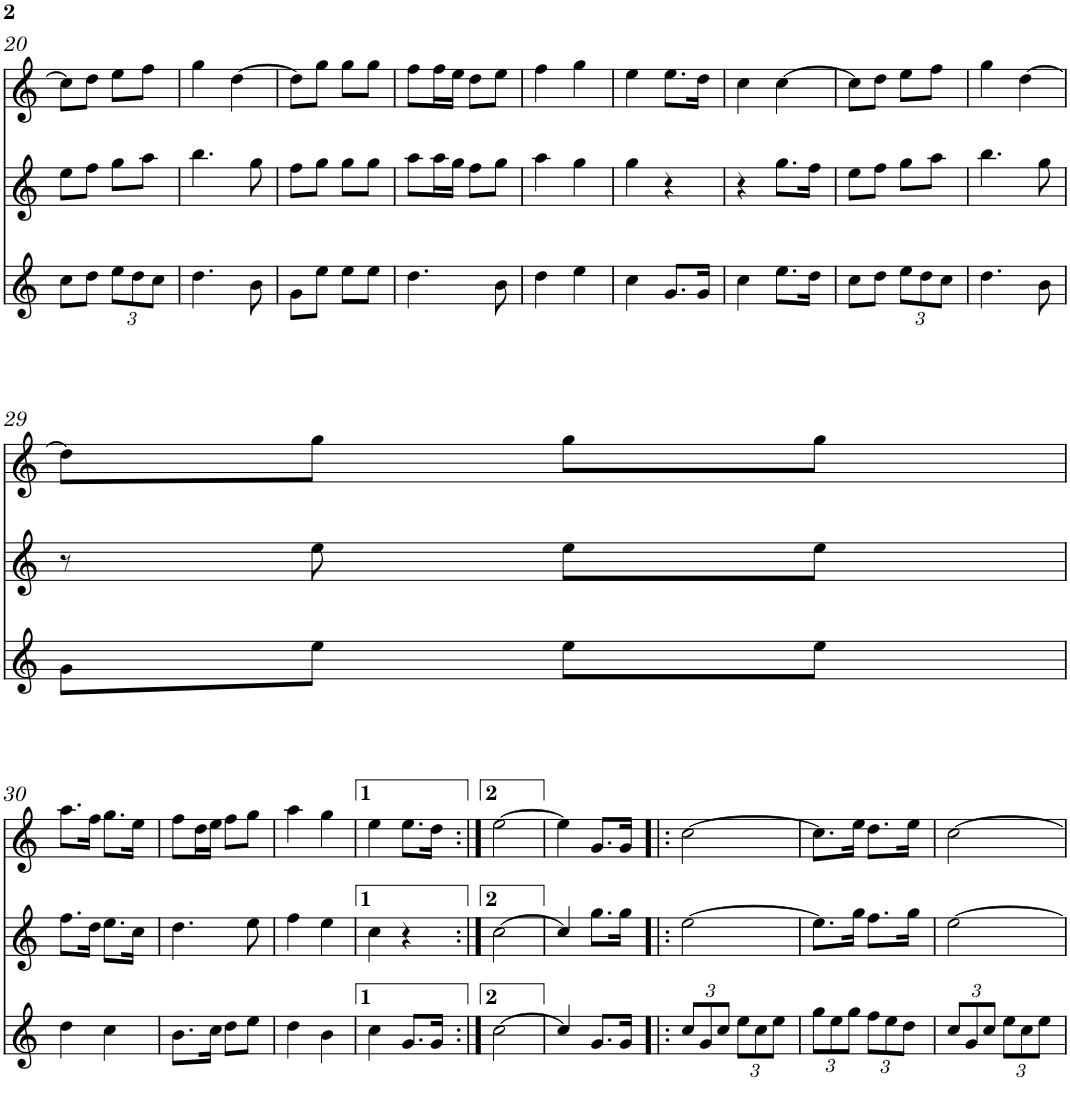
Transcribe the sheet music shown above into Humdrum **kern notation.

**kern	**kern	**kern
*part3	*part2	*part1
*staff3	*staff2	*staff1
*I"Gralla 3	*I"Gralla 2	*I"Gralla 1
!!LO:PB:g=z
*clefG2	*clefG2	*clefG2
*Trd8c14	*	*
*k[]	*k[]	*k[]
*M2/4	*M2/4	*M2/4
=20	=20	=20
8cc\L	8ee\L	8cc\L]
8dd\J	8ff\J	8dd\J
*Xbrackettup	*	*
12ee\L	8gg\L	8ee\L
12dd\	.	.
.	8aa\J	8ff\J
12cc\J	.	.
=21	=21	=21
4.dd\	4.bb\	4gg\
.	.	[4dd\
8b\	8gg\	.
=22	=22	=22
8g\L	8ff\L	8dd\L]
8ee\J	8gg\J	8gg\J
8ee\L	8gg\L	8gg\L
8ee\J	8gg\J	8gg\J
=23	=23	=23
4.dd\	8aa\L	8ff\L
.	16aa\L	16ff\L
.	16gg\JJ	16ee\JJ
.	8ff\L	8dd\L
8b\	8gg\J	8ee\J
=24	=24	=24
4dd\	4aa\	4ff\
4ee\	4gg\	4gg\
=25	=25	=25
4cc\	4gg\	4ee\
8.g/L	4r	8.ee\L
16g/Jk	.	16dd\Jk
=26	=26	=26
4cc\	4r	4cc\
8.ee\L	8.gg\L	[4cc\
16dd\Jk	16ff\Jk	.
=27	=27	=27
8cc\L	8ee\L	8cc\L]
8dd\J	8ff\J	8dd\J
12ee\L	8gg\L	8ee\L
12dd\	.	.
.	8aa\J	8ff\J
12cc\J	.	.
=28	=28	=28
4.dd\	4.bb\	4gg\
.	.	[4dd\
8b\	8gg\	.
!!LO:LB:g=z
=29	=29	=29
8g\L	8r	8dd\L]
8ee\J	8ee\	8gg\J
8ee\L	8ee\L	8gg\L
8ee\J	8ee\J	8gg\J
!!LO:LB:g=z
=30	=30	=30
4dd\	8.ff\L	8.aa\L
.	16dd\Jk	16ff\Jk
4cc\	8.ee\L	8.gg\L
.	16cc\Jk	16ee\Jk
=31	=31	=31
8.b\L	4.dd\	8ff\L
.	.	16dd\L
16cc\Jk	.	16ee\JJ
8dd\L	.	8ff\L
8ee\J	8ee\	8gg\J
=32	=32	=32
4dd\	4ff\	4aa\
4b\	4ee\	4gg\
=33	=33	=33
4cc\	4cc\	4ee\
8.g/L	4r	8.ee\L
16g/Jk	.	16dd\Jk
=34:|!	=34:|!	=34:|!
[2cc\	[2cc\	[2ee\
=35	=35	=35
4cc/]	4cc/]	4ee\]
8.g/L	8.gg\L	8.g/L
16g/Jk	16gg\Jk	16g/Jk
=36!|:	=36!|:	=36!|:
12cc/L	[2ee\	[2cc\
12g/	.	.
12cc/J	.	.
12ee\L	.	.
12cc\	.	.
12ee\J	.	.
=37	=37	=37
12gg\L	8.ee\L]	8.cc\L]
12ee\	.	.
12gg\J	.	.
.	16gg\Jk	16ee\Jk
12ff\L	8.ff\L	8.dd\L
12ee\	.	.
12dd\J	.	.
.	16gg\Jk	16ee\Jk
=38	=38	=38
12cc/L	[2ee\	[2cc\
12g/	.	.
12cc/J	.	.
12ee\L	.	.
12cc\	.	.
12ee\J	.	.
=	=	=
*-	*-	*-
